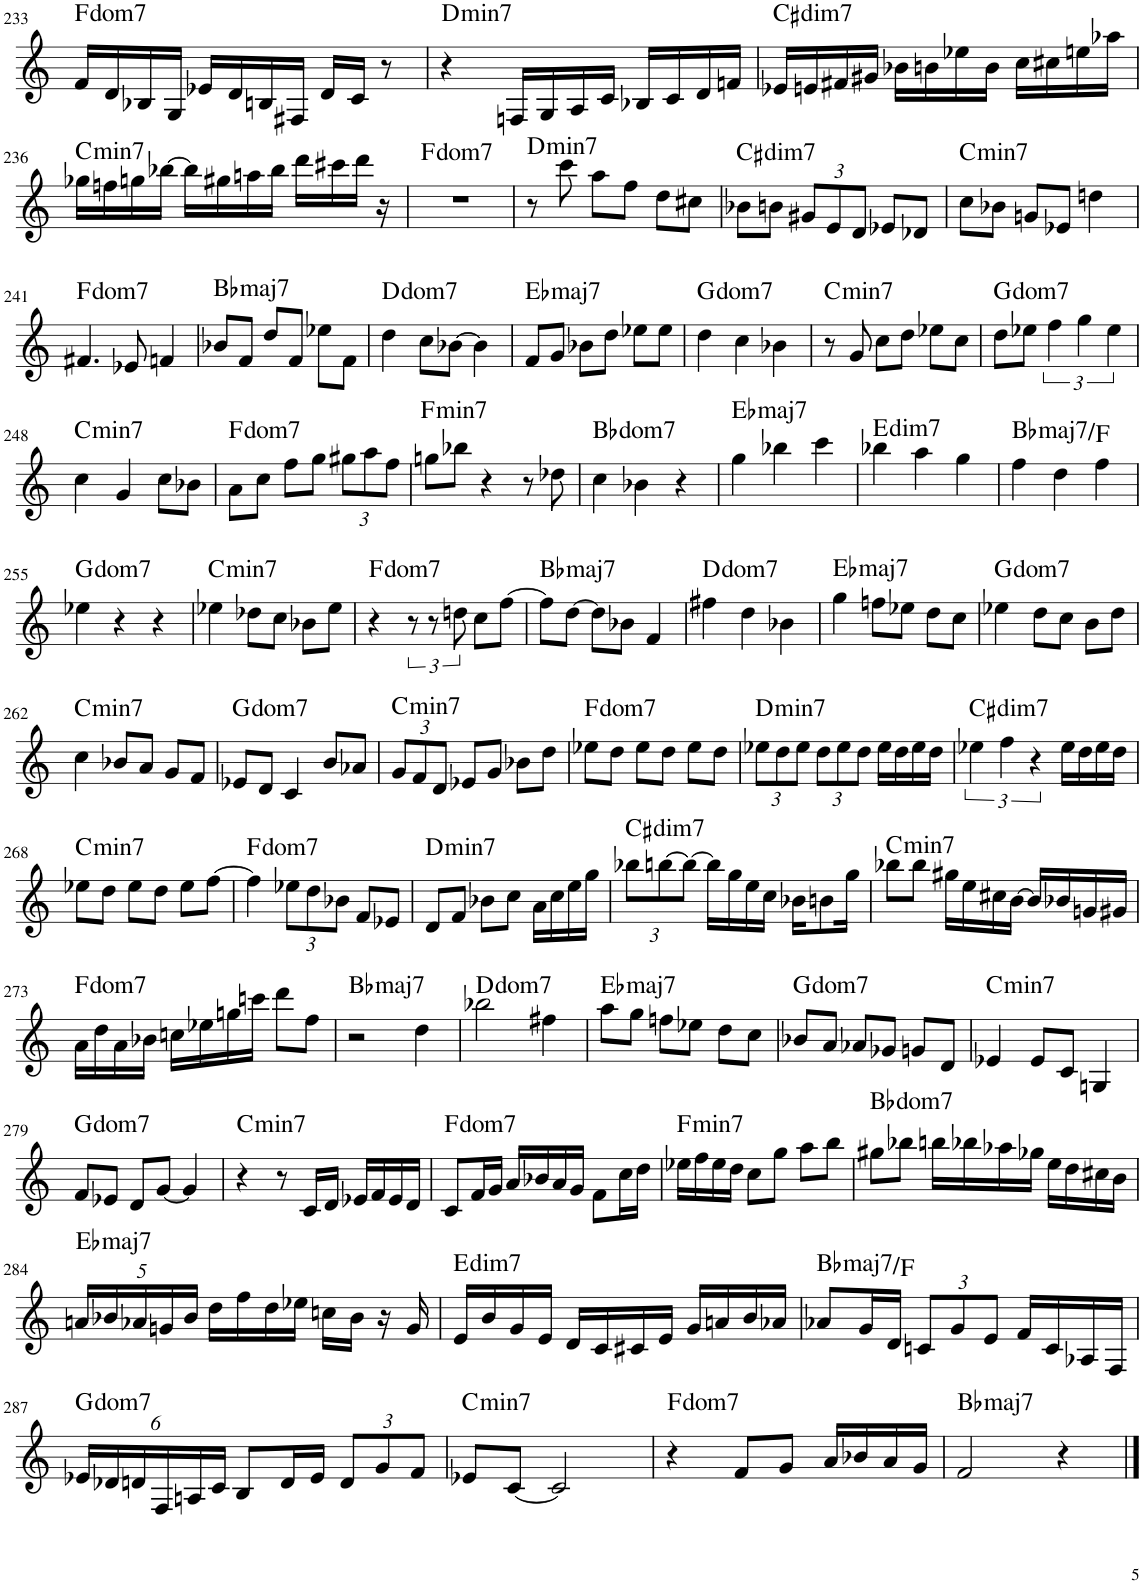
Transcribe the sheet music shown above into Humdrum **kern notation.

**kern	**harte
*part1	*part1
*staff1	*
*I"Piano	*
*I'Pno.	*
!!LO:PB:g=z
*clefG2	*
*k[]	*
*M3/4	*
=233	=233
!	!LO:H:kt=dom
16f/LL	.
16d/	.
16B-X/	.
16G/JJ	.
16e-X/LL	.
16d/	.
16Bn/	.
16F#X/JJ	.
16d/LL	.
16c/JJ	.
8r	.
=234	=234
!	!LO:H:kt=min7
4r	D:min7
16Fn/LL	.
16G/	.
16A/	.
16c/JJ	.
16B-X/LL	.
16c/	.
16d/	.
16fn/JJ	.
=235	=235
!	!LO:H:kt=dim7
16e-X/LL	C#:dim7
16en/	.
16f#X/	.
16g#X/JJ	.
16b-X\LL	.
16bn\	.
16ee-X\	.
16b\JJ	.
16cc\LL	.
16cc#X\	.
16een\	.
16aa-X\JJ	.
!!LO:LB:g=z
=236	=236
!	!LO:H:kt=min7
16gg-X\LL	C:min7
16ffn\	.
16ggn\	.
[16bb-X\JJ	.
16bb-\LL]	.
16gg#X\	.
16aan\	.
16bb-\JJ	.
16ddd\LL	.
16ccc#X\	.
16ddd\JJ	.
16r	.
=237	=237
!	!LO:H:kt=dom
2.r	.
=238	=238
!	!LO:H:kt=min7
8r	D:min7
8ccc\	.
8aa\L	.
8ff\J	.
8dd\L	.
8cc#X\J	.
=239	=239
!	!LO:H:kt=dim7
8b-X\L	C#:dim7
8bn\J	.
*Xbrackettup	*
12g#X/L	.
12e/	.
12d/J	.
8e-X/L	.
8d-X/J	.
=240	=240
!	!LO:H:kt=min7
8cc\L	C:min7
8b-X\J	.
8gn/L	.
8e-X/J	.
4ddn\	.
!!LO:LB:g=z
=241	=241
!	!LO:H:kt=dom
4.f#X/	.
8e-X/	.
4fn/	.
=242	=242
!	!LO:H:kt=maj7
8b-X/L	Bb:maj7
8f/J	.
8dd/L	.
8f/J	.
8ee-X\L	.
8f\J	.
=243	=243
!	!LO:H:kt=dom
4dd\	.
8cc\L	.
[8b-X\J	.
4b-\]	.
=244	=244
!	!LO:H:kt=maj7
8f/L	Eb:maj7
8g/J	.
8b-X\L	.
8dd\J	.
8ee-X\L	.
8ee-\J	.
=245	=245
!	!LO:H:kt=dom
4dd\	.
4cc\	.
4b-X\	.
=246	=246
!	!LO:H:kt=min7
8r	C:min7
8g/	.
8cc\L	.
8dd\J	.
8ee-X\L	.
8cc\J	.
=247	=247
!	!LO:H:kt=dom
8dd\L	.
8ee-X\J	.
*brackettup	*
6ff\	.
6gg\	.
6ee-\	.
!!LO:LB:g=z
=248	=248
!	!LO:H:kt=min7
4cc\	C:min7
4g/	.
8cc\L	.
8b-X\J	.
=249	=249
!	!LO:H:kt=dom
8a\L	.
8cc\J	.
8ff\L	.
8gg\J	.
*Xbrackettup	*
12gg#X\L	.
12aa\	.
12ff\J	.
=250	=250
!	!LO:H:kt=min7
8ggn\L	F:min7
8bb-X\J	.
4r	.
8r	.
8dd-X\	.
=251	=251
!	!LO:H:kt=dom
4cc\	.
4b-X\	.
4r	.
=252	=252
!	!LO:H:kt=maj7
4gg\	Eb:maj7
4bb-X\	.
4ccc\	.
=253	=253
!	!LO:H:kt=dim7
4bb-X\	E:dim7
4aa\	.
4gg\	.
=254	=254
!	!LO:H:kt=maj7
4ff\	Bb:maj7/5
4dd\	.
4ff\	.
!!LO:LB:g=z
=255	=255
!	!LO:H:kt=dom
4ee-X\	.
4r	.
4r	.
=256	=256
!	!LO:H:kt=min7
4ee-X\	C:min7
8dd-X\L	.
8cc\J	.
8b-X\L	.
8ee-\J	.
=257	=257
!	!LO:H:kt=dom
4r	.
*brackettup	*
12r	.
12r	.
12ddn\	.
8cc\L	.
[8ff\J	.
=258	=258
!	!LO:H:kt=maj7
8ff\L]	Bb:maj7
[8dd\J	.
8dd\L]	.
8b-X\J	.
4f/	.
=259	=259
!	!LO:H:kt=dom
4ff#X\	.
4dd\	.
4b-X\	.
=260	=260
!	!LO:H:kt=maj7
4gg\	Eb:maj7
8ffn\L	.
8ee-X\J	.
8dd\L	.
8cc\J	.
=261	=261
!	!LO:H:kt=dom
4ee-X\	.
8dd\L	.
8cc\J	.
8b\L	.
8dd\J	.
!!LO:LB:g=z
=262	=262
!	!LO:H:kt=min7
4cc\	C:min7
8b-X/L	.
8a/J	.
8g/L	.
8f/J	.
=263	=263
!	!LO:H:kt=dom
8e-X/L	.
8d/J	.
4c/	.
8b/L	.
8a-X/J	.
=264	=264
*Xbrackettup	*
!	!LO:H:kt=min7
12g/L	C:min7
12f/	.
12d/J	.
8e-X/L	.
8g/J	.
8b-X\L	.
8dd\J	.
=265	=265
!	!LO:H:kt=dom
8ee-X\L	.
8dd\J	.
8ee-\L	.
8dd\J	.
8ee-\L	.
8dd\J	.
=266	=266
!	!LO:H:kt=min7
12ee-X\L	D:min7
12dd\	.
12ee-\J	.
12dd\L	.
12ee-\	.
12dd\J	.
16ee-\LL	.
16dd\	.
16ee-\	.
16dd\JJ	.
=267	=267
*brackettup	*
!	!LO:H:kt=dim7
6ee-X\	C#:dim7
6ff\	.
6r	.
16ee-\LL	.
16dd\	.
16ee-\	.
16dd\JJ	.
!!LO:LB:g=z
=268	=268
!	!LO:H:kt=min7
8ee-X\L	C:min7
8dd\J	.
8ee-\L	.
8dd\J	.
8ee-\L	.
[8ff\J	.
=269	=269
!	!LO:H:kt=dom
4ff\]	.
*Xbrackettup	*
12ee-X\L	.
12dd\	.
12b-X\J	.
8f/L	.
8e-X/J	.
=270	=270
!	!LO:H:kt=min7
8d/L	D:min7
8f/J	.
8b-X\L	.
8cc\J	.
16a\LL	.
16cc\	.
16ee\	.
16gg\JJ	.
=271	=271
!	!LO:H:kt=dim7
12bb-X\L	C#:dim7
[12bbn\	.
12bb\J_	.
16bb\LL]	.
16gg\	.
16ee\	.
16cc\JJ	.
16b-X\KL	.
8bn\	.
16gg\Jk	.
=272	=272
!	!LO:H:kt=min7
8bb-X\L	C:min7
8bb-\J	.
16gg#X\LL	.
16ee\	.
16cc#X\	.
[16b\JJ	.
16b/LL]	.
16b-X/	.
16gn/	.
16g#X/JJ	.
!!LO:LB:g=z
=273	=273
!	!LO:H:kt=dom
16a\LL	.
16dd\	.
16a\	.
16b-X\JJ	.
16ccn\LL	.
16ee-X\	.
16ggn\	.
16cccn\JJ	.
8ddd\L	.
8ff\J	.
=274	=274
!	!LO:H:kt=maj7
2r	Bb:maj7
4dd\	.
=275	=275
!	!LO:H:kt=dom
2bb-X\	.
4ff#X\	.
=276	=276
!	!LO:H:kt=maj7
8aa\L	Eb:maj7
8gg\J	.
8ffn\L	.
8ee-X\J	.
8dd\L	.
8cc\J	.
=277	=277
!	!LO:H:kt=dom
8b-X/L	.
8a/J	.
8a-X/L	.
8g-X/J	.
8gn/L	.
8d/J	.
=278	=278
!	!LO:H:kt=min7
4e-X/	C:min7
8e-/L	.
8c/J	.
4Gn/	.
!!LO:LB:g=z
=279	=279
!	!LO:H:kt=dom
8f/L	.
8e-X/J	.
8d/L	.
[8g/J	.
4g/]	.
=280	=280
!	!LO:H:kt=min7
4r	C:min7
8r	.
16c/LL	.
16d/JJ	.
16e-X/LL	.
16f/	.
16e-/	.
16d/JJ	.
=281	=281
!	!LO:H:kt=dom
8c/L	.
16f/L	.
16g/JJ	.
16a/LL	.
16b-X/	.
16a/	.
16g/JJ	.
8f\L	.
16cc\L	.
16dd\JJ	.
=282	=282
!	!LO:H:kt=min7
16ee-X\LL	F:min7
16ff\	.
16ee-\	.
16dd\JJ	.
8cc\L	.
8gg\J	.
8aa\L	.
8bb\J	.
=283	=283
!	!LO:H:kt=dom
8gg#X\L	.
8bb-X\J	.
16bbn\LL	.
16bb-X\	.
16aa-X\	.
16gg-X\JJ	.
16ee\LL	.
16dd\	.
16cc#X\	.
16b\JJ	.
!!LO:LB:g=z
=284	=284
!	!LO:H:kt=maj7
20an/LL	Eb:maj7
20b-X/	.
20a-X/	.
20gn/	.
20b-/JJ	.
16dd\LL	.
16ff\	.
16dd\	.
16ee-X\JJ	.
16ccn\LL	.
16b-\JJ	.
16r	.
16g/	.
=285	=285
!	!LO:H:kt=dim7
16e/LL	E:dim7
16b/	.
16g/	.
16e/JJ	.
16d/LL	.
16c/	.
16c#X/	.
16e/JJ	.
16g/LL	.
16an/	.
16b/	.
16a-X/JJ	.
=286	=286
!	!LO:H:kt=maj7
8a-X/L	Bb:maj7/5
16g/L	.
16d/JJ	.
12cn/L	.
12g/	.
12e/J	.
16f/LL	.
16c/	.
16A-X/	.
16F/JJ	.
!!LO:LB:g=z
=287	=287
!	!LO:H:kt=dom
24e-X/LL	.
24d-X/	.
24dn/	.
24F/	.
24An/	.
24c/JJ	.
8B/L	.
16d/L	.
16e-/JJ	.
12d/L	.
12g/	.
12f/J	.
=288	=288
!	!LO:H:kt=min7
8e-X/L	C:min7
[8c/J	.
2c/]	.
=289	=289
!	!LO:H:kt=dom
4r	.
8f/L	.
8g/J	.
16a/LL	.
16b-X/	.
16a/	.
16g/JJ	.
=290	=290
!	!LO:H:kt=maj7
2f/	Bb:maj7
4r	.
==	==
*-	*-
